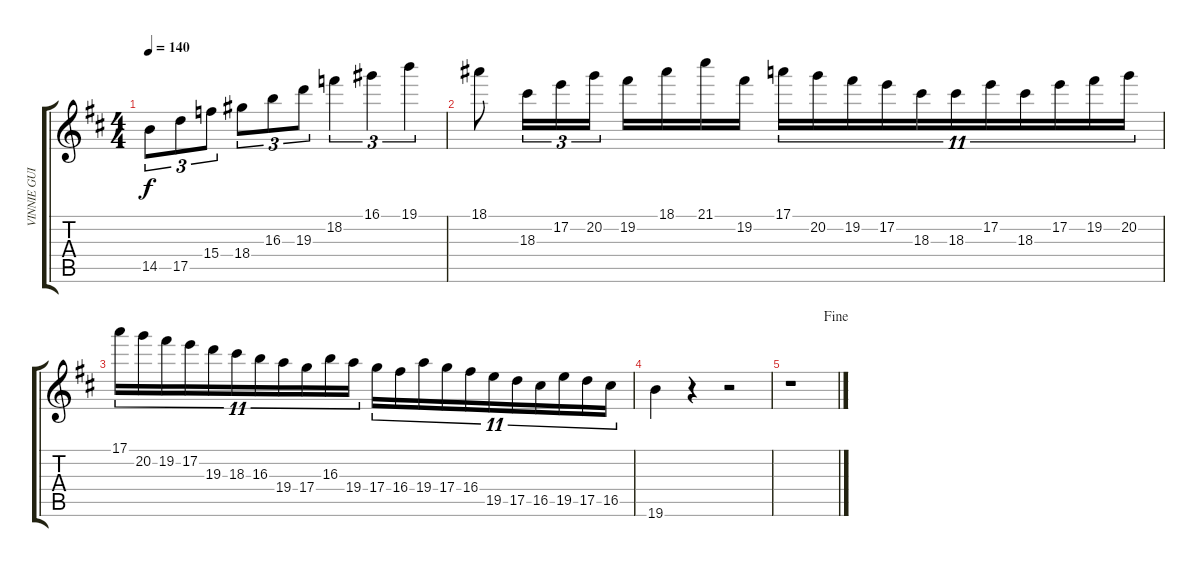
\track ("VINNIE GUITAR 1" "VINNIE GUI") {instrument acousticguitarnylon}
\staff {score tabs}
\tuning (E4 B3 G3 D3 A2 E2) {hide}
\ts (4 4)
\tempo 140
\clef g2
\ks d
14.5.8{tu (3 2) dy f} 17.5.8{tu (3 2)} 15.4.8{tu (3 2)} 18.4.8{tu (3 2)} 16.3.8{tu (3 2)} 19.3.8{tu (3 2)} 18.2.4{tu (3 2)} 16.1.4{tu (3 2)} 19.1.4{tu (3 2)} |
18.1.8 18.3.16{tu (3 2)} 17.2.16{tu (3 2)} 20.2.16{tu (3 2)} 19.2.16 18.1.16 21.1.16 19.2.16 17.1.16{tu (11 8)} 20.2.16{tu (11 8)} 19.2.16{tu (11 8)} 17.2.16{tu (11 8)} 18.3.16{tu (11 8)} 18.3.16{tu (11 8)} 17.2.16{tu (11 8)} 18.3.16{tu (11 8)} 17.2.16{tu (11 8)} 19.2.16{tu (11 8)} 20.2.16{tu (11 8)} |
17.1.16{tu (11 8)} 20.2.16{tu (11 8)} 19.2.16{tu (11 8)} 17.2.16{tu (11 8)} 19.3.16{tu (11 8)} 18.3.16{tu (11 8)} 16.3.16{tu (11 8)} 19.4.16{tu (11 8)} 17.4.16{tu (11 8)} 16.3.16{tu (11 8)} 19.4.16{tu (11 8)} 17.4.16{tu (11 8)} 16.4.16{tu (11 8)} 19.4.16{tu (11 8)} 17.4.16{tu (11 8)} 16.4.16{tu (11 8)} 19.5.16{tu (11 8)} 17.5.16{tu (11 8)} 16.5.16{tu (11 8)} 19.5.16{tu (11 8)} 17.5.16{tu (11 8)} 16.5.16{tu (11 8)} |
19.6.4 r.4 r.2 |
\jump fine
r.1
